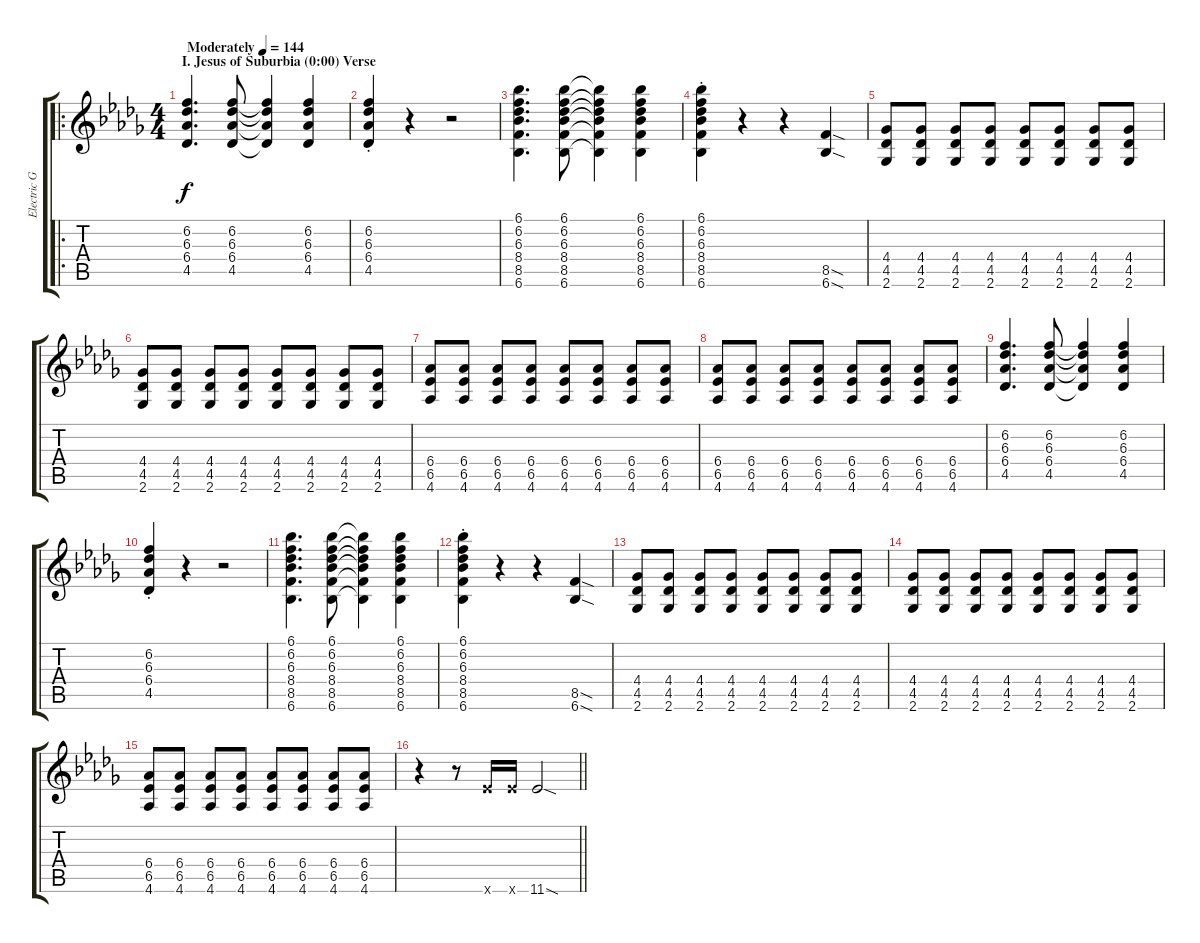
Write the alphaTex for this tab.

\track ("Electric Guitar 2" "Electric G") {instrument overdrivenguitar}
\staff {score tabs}
\tuning (E4 B3 G3 D3 A2 E2) {hide}
\ro
\ts (4 4)
\section ("" "I. Jesus of Suburbia (0:00) Verse")
\tempo (144 "Moderately")
\clef g2
\ks db
(6.2 6.3 6.4 4.5).4{d dy f instrument overdrivenguitar} (6.2 6.3 6.4 4.5).8 (6.2{t} 6.3{t} 6.4{t} 4.5{t}).4 (6.2 6.3 6.4 4.5).4 |
(6.2{st} 6.3 6.4 4.5).4 r.4 r.2 |
(6.1 6.2 6.3 8.4 8.5 6.6).4{d} (6.1 6.2 6.3 8.4 8.5 6.6).8 (6.1{t} 6.2{t} 6.3{t} 8.4{t} 8.5{t} 6.6{t}).4 (6.1 6.2 6.3 8.4 8.5 6.6).4 |
(6.1 6.2{st} 6.3 8.4 8.5 6.6).4 r.4 r.4 (8.5{sod} 6.6{sod}).4 |
(4.4 4.5 2.6).8 (4.4 4.5 2.6).8 (4.4 4.5 2.6).8 (4.4 4.5 2.6).8 (4.4 4.5 2.6).8 (4.4 4.5 2.6).8 (4.4 4.5 2.6).8 (4.4 4.5 2.6).8 |
(4.4 4.5 2.6).8 (4.4 4.5 2.6).8 (4.4 4.5 2.6).8 (4.4 4.5 2.6).8 (4.4 4.5 2.6).8 (4.4 4.5 2.6).8 (4.4 4.5 2.6).8 (4.4 4.5 2.6).8 |
(6.4 6.5 4.6).8 (6.4 6.5 4.6).8 (6.4 6.5 4.6).8 (6.4 6.5 4.6).8 (6.4 6.5 4.6).8 (6.4 6.5 4.6).8 (6.4 6.5 4.6).8 (6.4 6.5 4.6).8 |
(6.4 6.5 4.6).8 (6.4 6.5 4.6).8 (6.4 6.5 4.6).8 (6.4 6.5 4.6).8 (6.4 6.5 4.6).8 (6.4 6.5 4.6).8 (6.4 6.5 4.6).8 (6.4 6.5 4.6).8 |
(6.2 6.3 6.4 4.5).4{d} (6.2 6.3 6.4 4.5).8 (6.2{t} 6.3{t} 6.4{t} 4.5{t}).4 (6.2 6.3 6.4 4.5).4 |
(6.2{st} 6.3 6.4 4.5).4 r.4 r.2 |
(6.1 6.2 6.3 8.4 8.5 6.6).4{d} (6.1 6.2 6.3 8.4 8.5 6.6).8 (6.1{t} 6.2{t} 6.3{t} 8.4{t} 8.5{t} 6.6{t}).4 (6.1 6.2 6.3 8.4 8.5 6.6).4 |
(6.1 6.2{st} 6.3 8.4 8.5 6.6).4 r.4 r.4 (8.5{sod} 6.6{sod}).4 |
(4.4 4.5 2.6).8 (4.4 4.5 2.6).8 (4.4 4.5 2.6).8 (4.4 4.5 2.6).8 (4.4 4.5 2.6).8 (4.4 4.5 2.6).8 (4.4 4.5 2.6).8 (4.4 4.5 2.6).8 |
(4.4 4.5 2.6).8 (4.4 4.5 2.6).8 (4.4 4.5 2.6).8 (4.4 4.5 2.6).8 (4.4 4.5 2.6).8 (4.4 4.5 2.6).8 (4.4 4.5 2.6).8 (4.4 4.5 2.6).8 |
(6.4 6.5 4.6).8 (6.4 6.5 4.6).8 (6.4 6.5 4.6).8 (6.4 6.5 4.6).8 (6.4 6.5 4.6).8 (6.4 6.5 4.6).8 (6.4 6.5 4.6).8 (6.4 6.5 4.6).8 |
\barLineRight lightlight
r.4 r.8 11.6{x}.16 11.6{x}.16 11.6{sod}.2
